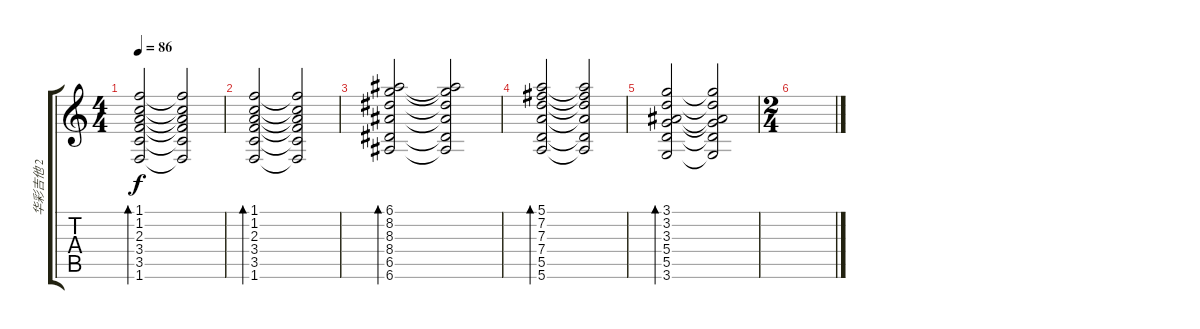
\track ("华彩吉他 2" "华彩吉他 2") {instrument overdrivenguitar}
\staff {score tabs}
\tuning (E4 B3 G3 D3 A2 E2) {hide}
\ts (4 4)
\tempo 86
\clef g2
\ks c
(1.1 1.2 2.3 3.4 3.5 1.6).2{bd 120 dy f} (1.1{t} 1.2{t} 2.3{t} 3.4{t} 3.5{t} 1.6{t}).2 |
(1.1 1.2 2.3 3.4 3.5 1.6).2{bd 120} (1.1{t} 1.2{t} 2.3{t} 3.4{t} 3.5{t} 1.6{t}).2 |
(6.1 8.2 8.3 8.4 6.5 6.6).2{bd 120} (6.1{t} 8.2{t} 8.3{t} 8.4{t} 6.5{t} 6.6{t}).2 |
(5.1 7.2 7.3 7.4 5.5 5.6).2{bd 120} (5.1{t} 7.2{t} 7.3{t} 7.4{t} 5.5{t} 5.6{t}).2 |
(3.1 3.2 3.3 5.4 5.5 3.6).2{bd 120} (3.1{t} 3.2{t} 3.3{t} 5.4{t} 5.5{t} 3.6{t}).2 |
\ts (2 4)
